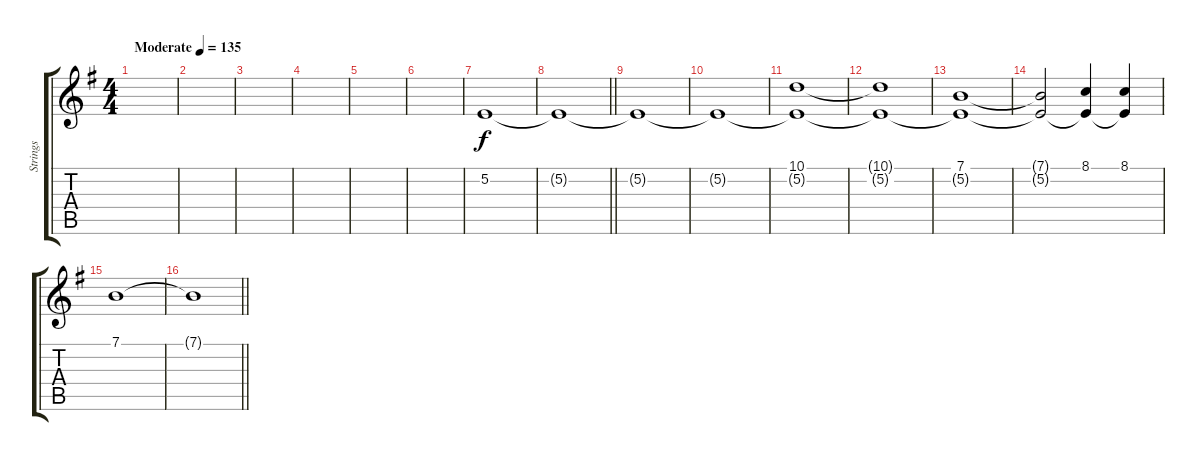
\track ("Strings" "Strings") {instrument stringensemble1}
\staff {score tabs}
\tuning (E4 B3 G3 D3 A2 E2) {hide}
\ts (4 4)
\section ("" "")
\tempo (135 "Moderate")
\clef g2
\ks eminor
|
|
|
|
|
|
5.2.1 |
\barLineRight lightlight
5.2{t}.1 |
\section ("" "")
5.2{t}.1 |
5.2{t}.1 |
(10.1 5.2{t}).1 |
(10.1{t} 5.2{t}).1 |
(7.1 5.2{t}).1 |
(7.1{t} 5.2{t}).2 (8.1 5.2{t}).4 (8.1 5.2{t}).4 |
7.1.1 |
\barLineRight lightlight
7.1{t}.1
